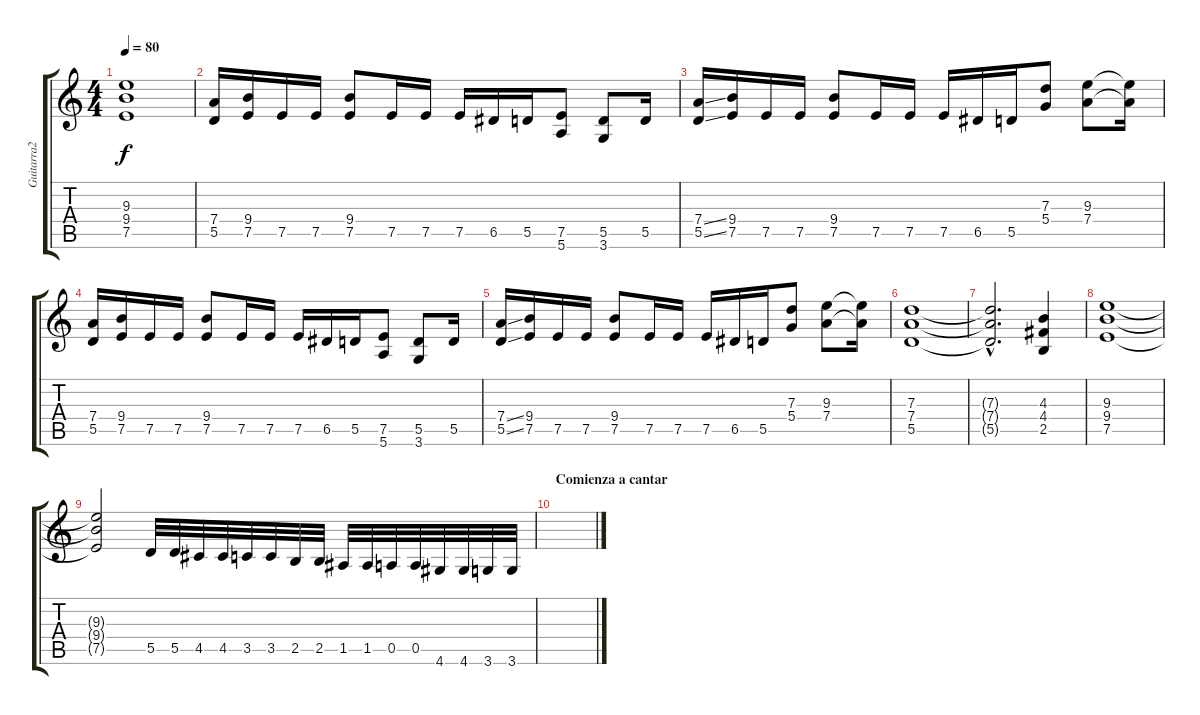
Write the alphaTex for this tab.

\track ("Guitarra2" "Guitarra2") {instrument overdrivenguitar}
\staff {score tabs}
\tuning (E4 B3 G3 D3 A2 E2) {hide}
\ts (4 4)
\tempo 80
\clef g2
\ks c
(9.3{t} 9.4{t} 7.5{t}).1{dy f} |
(7.4 5.5).16 (9.4 7.5).16 7.5.16 7.5.16 (9.4 7.5).8 7.5.16 7.5.16 7.5.16 6.5.16 5.5.16 (7.5 5.6).8 (5.5 3.6).8 5.5.16 |
(7.4{ss} 5.5{ss}).16 (9.4 7.5).16 7.5.16 7.5.16 (9.4 7.5).8 7.5.16 7.5.16 7.5.16 6.5.16 5.5.16 (7.3 5.4).8 (9.3 7.4).8 (9.3{t} 7.4{t}).16 |
(7.4 5.5).16 (9.4 7.5).16 7.5.16 7.5.16 (9.4 7.5).8 7.5.16 7.5.16 7.5.16 6.5.16 5.5.16 (7.5 5.6).8 (5.5 3.6).8 5.5.16 |
(7.4{ss} 5.5{ss}).16 (9.4 7.5).16 7.5.16 7.5.16 (9.4 7.5).8 7.5.16 7.5.16 7.5.16 6.5.16 5.5.16 (7.3 5.4).8 (9.3 7.4).8 (9.3{t} 7.4{t}).16 |
(7.3 7.4 5.5).1 |
(7.3{hac t} 7.4{hac t} 5.5{hac t}).2{d} (4.3 4.4 2.5).4 |
(9.3 9.4 7.5).1 |
(9.3{t} 9.4{t} 7.5{t}).2 5.5.32 5.5.32 4.5.32 4.5.32 3.5.32 3.5.32 2.5.32 2.5.32 1.5.32 1.5.32 0.5.32 0.5.32 4.6.32 4.6.32 3.6.32 3.6.32 |
\section ("" "Comienza a cantar")
